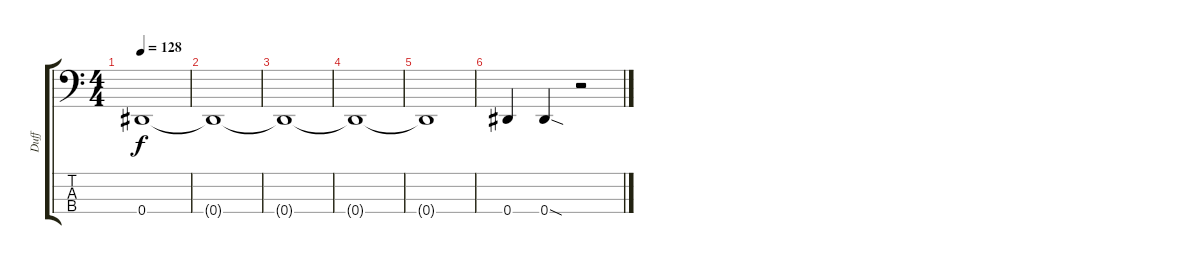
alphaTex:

\track ("Duff" "Duff") {instrument slapbass1}
\staff {score tabs}
\tuning (Gb2 Db2 Ab1 Eb1) {hide}
\ts (4 4)
\tempo 128
\clef f4
\ks c
0.4{t}.1{dy f} |
0.4{t}.1 |
0.4{t}.1 |
0.4{t}.1 |
0.4{t}.1 |
0.4.4 0.4{sod}.4 r.2
